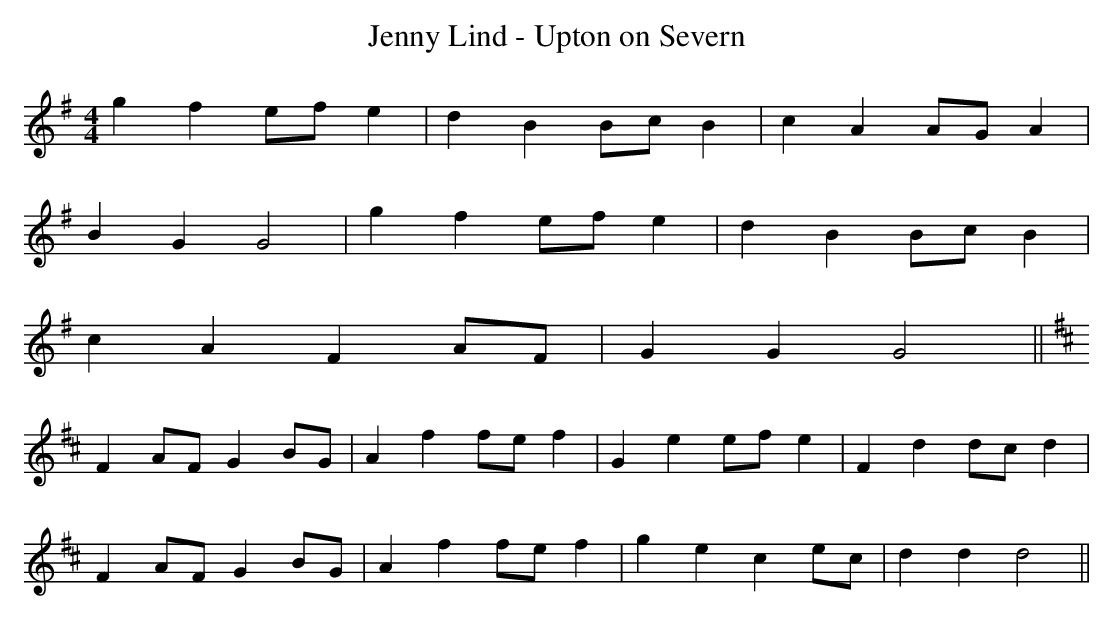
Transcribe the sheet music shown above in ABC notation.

X:1
T:Jenny Lind - Upton on Severn
M:4/4
L:1/8
K:G
g2 f2 ef e2|d2 B2 Bc B2|c2 A2 AG A2|
B2 G2 G4|g2 f2 ef e2|d2 B2 Bc B2|
c2 A2 F2 AF|G2 G2 G4||
K:D
F2 AF G2 BG|A2 f2 fe f2|G2 e2 ef e2|F2 d2 dc d2|
F2 AF G2 BG|A2 f2 fe f2|g2 e2 c2 ec|d2 d2 d4||
